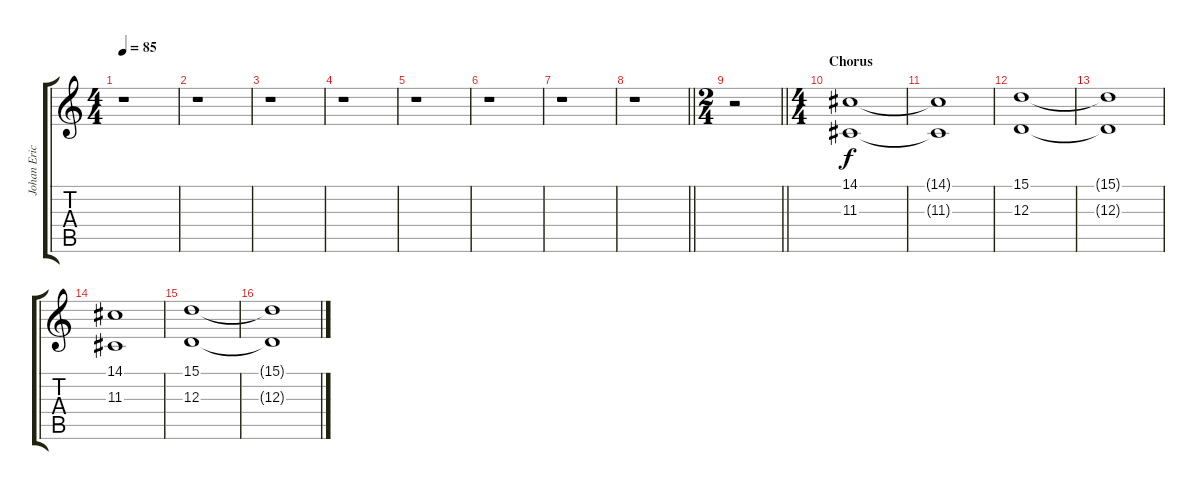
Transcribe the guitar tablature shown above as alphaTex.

\track ("Johan Ericson" "Johan Eric") {instrument acousticgrandpiano}
\staff {score tabs}
\tuning (B3 Gb3 D3 A2 E2 B1) {hide}
\ts (4 4)
\tempo 85
\clef g2
\ks c
r.1{dy f} |
r.1 |
r.1 |
r.1 |
r.1 |
r.1 |
r.1 |
\barLineRight lightlight
r.1 |
\ts (2 4)
\section ("" "")
\barLineRight lightlight
r.2 |
\ts (4 4)
\section ("" "Chorus")
(14.1 11.3).1 |
(14.1{t} 11.3{t}).1 |
(15.1 12.3).1 |
(15.1{t} 12.3{t}).1 |
(14.1 11.3).1 |
(15.1 12.3).1 |
(15.1{t} 12.3{t}).1
